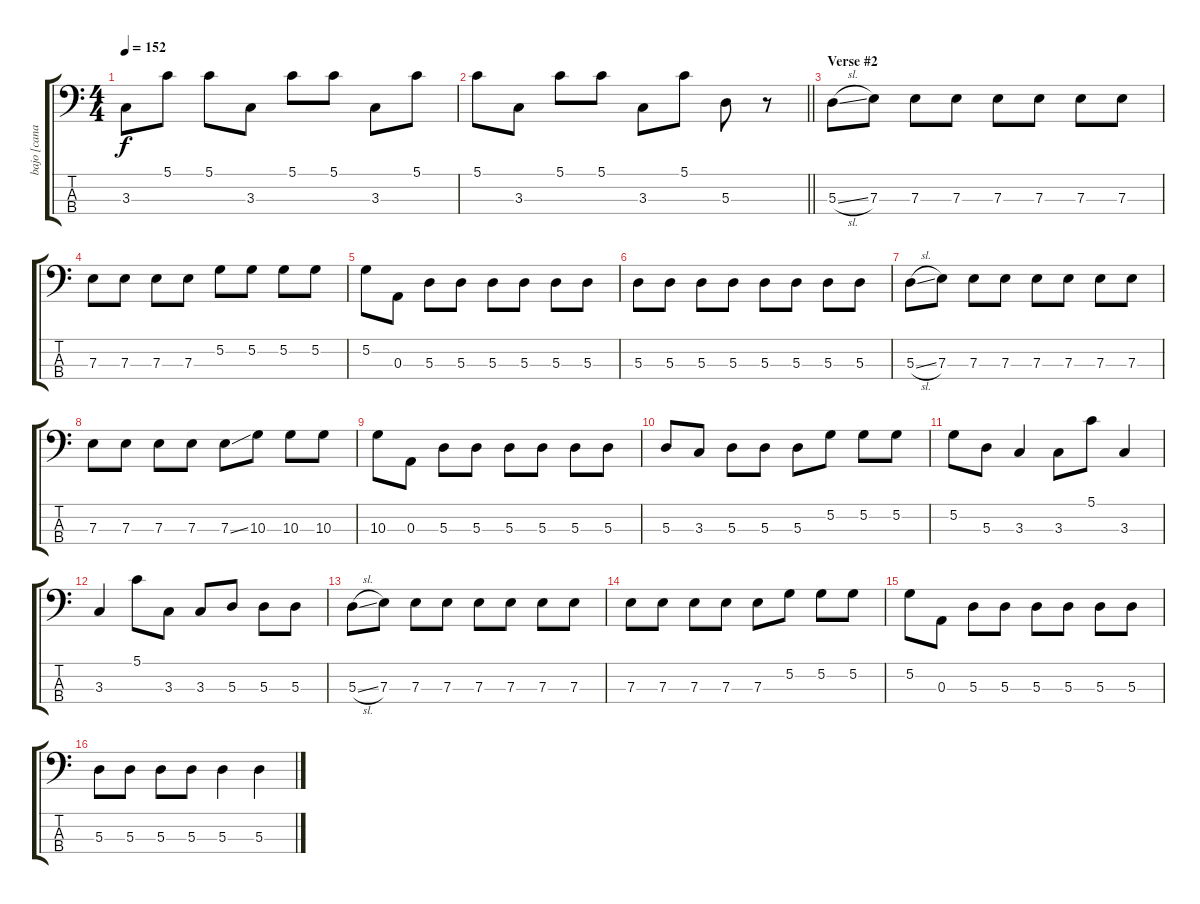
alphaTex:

\track ("bajo [canal izquierdo]" "bajo [cana") {instrument electricbassfinger}
\staff {score tabs}
\tuning (G2 D2 A1 E1) {hide}
\ts (4 4)
\tempo 152
\clef f4
\ks c
3.3.8{dy f} 5.1.8 5.1.8 3.3.8 5.1.8 5.1.8 3.3.8 5.1.8 |
\barLineRight lightlight
5.1.8 3.3.8 5.1.8 5.1.8 3.3.8 5.1.8 5.3.8 r.8 |
\section ("" "Verse #2")
5.3{sl}.8 7.3.8 7.3.8 7.3.8 7.3.8 7.3.8 7.3.8 7.3.8 |
7.3.8 7.3.8 7.3.8 7.3.8 5.2.8 5.2.8 5.2.8 5.2.8 |
5.2.8 0.3.8 5.3.8 5.3.8 5.3.8 5.3.8 5.3.8 5.3.8 |
5.3.8 5.3.8 5.3.8 5.3.8 5.3.8 5.3.8 5.3.8 5.3.8 |
5.3{sl}.8 7.3.8 7.3.8 7.3.8 7.3.8 7.3.8 7.3.8 7.3.8 |
7.3.8 7.3.8 7.3.8 7.3.8 7.3{ss}.8 10.3.8 10.3.8 10.3.8 |
10.3.8 0.3.8 5.3.8 5.3.8 5.3.8 5.3.8 5.3.8 5.3.8 |
5.3.8 3.3.8 5.3.8 5.3.8 5.3.8 5.2.8 5.2.8 5.2.8 |
5.2.8 5.3.8 3.3.4 3.3.8 5.1.8 3.3.4 |
3.3.4 5.1.8 3.3.8 3.3.8 5.3.8 5.3.8 5.3.8 |
5.3{sl}.8 7.3.8 7.3.8 7.3.8 7.3.8 7.3.8 7.3.8 7.3.8 |
7.3.8 7.3.8 7.3.8 7.3.8 7.3.8 5.2.8 5.2.8 5.2.8 |
5.2.8 0.3.8 5.3.8 5.3.8 5.3.8 5.3.8 5.3.8 5.3.8 |
5.3.8 5.3.8 5.3.8 5.3.8 5.3.4 5.3.4
